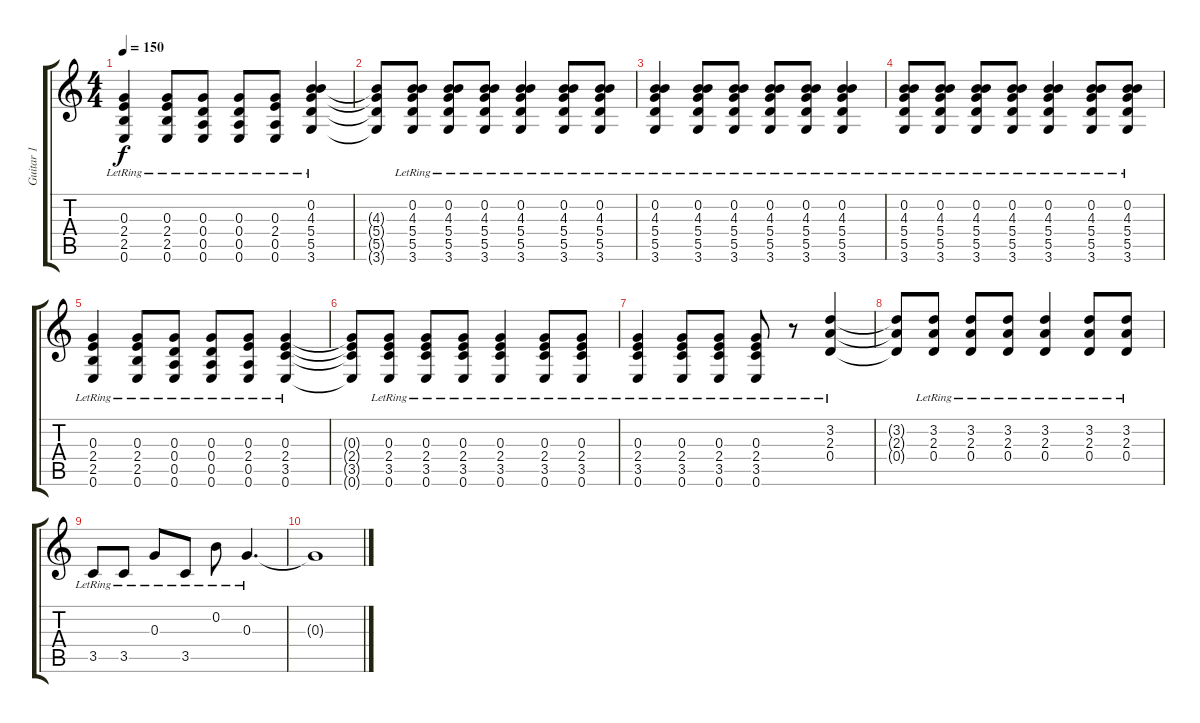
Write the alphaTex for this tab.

\track ("Guitar 1" "Guitar 1") {instrument acousticguitarnylon}
\staff {score tabs}
\tuning (E4 B3 G3 D3 A2 E2) {hide}
\ts (4 4)
\tempo 150
\clef g2
\ks c
(0.3{lr} 2.4{lr} 2.5{lr} 0.6{lr}).4{dy f} (0.3{lr} 2.4{lr} 2.5{lr} 0.6{lr}).8 (0.3{lr} 0.4{lr} 0.5{lr} 0.6{lr}).8 (0.3{lr} 0.4{lr} 0.5{lr} 0.6{lr}).8 (0.3{lr} 2.4{lr} 0.5{lr} 0.6{lr}).8 (0.2{lr} 4.3{lr} 5.4{lr} 5.5{lr} 3.6{lr}).4 |
(4.3{t} 5.4{t} 5.5{t} 3.6{t}).8 (0.2{lr} 4.3{lr} 5.4{lr} 5.5{lr} 3.6{lr}).8 (0.2{lr} 4.3{lr} 5.4{lr} 5.5{lr} 3.6{lr}).8 (0.2{lr} 4.3{lr} 5.4{lr} 5.5{lr} 3.6{lr}).8 (0.2{lr} 4.3{lr} 5.4{lr} 5.5{lr} 3.6{lr}).4 (0.2{lr} 4.3{lr} 5.4{lr} 5.5{lr} 3.6{lr}).8 (0.2{lr} 4.3{lr} 5.4{lr} 5.5{lr} 3.6{lr}).8 |
(0.2{lr} 4.3{lr} 5.4{lr} 5.5{lr} 3.6{lr}).4 (0.2{lr} 4.3{lr} 5.4{lr} 5.5{lr} 3.6{lr}).8 (0.2{lr} 4.3{lr} 5.4{lr} 5.5{lr} 3.6{lr}).8 (0.2{lr} 4.3{lr} 5.4{lr} 5.5{lr} 3.6{lr}).8 (0.2{lr} 4.3{lr} 5.4{lr} 5.5{lr} 3.6{lr}).8 (0.2{lr} 4.3{lr} 5.4{lr} 5.5{lr} 3.6{lr}).4 |
(0.2{lr} 4.3{lr} 5.4{lr} 5.5{lr} 3.6{lr}).8 (0.2{lr} 4.3{lr} 5.4{lr} 5.5{lr} 3.6{lr}).8 (0.2{lr} 4.3{lr} 5.4{lr} 5.5{lr} 3.6{lr}).8 (0.2{lr} 4.3{lr} 5.4{lr} 5.5{lr} 3.6{lr}).8 (0.2{lr} 4.3{lr} 5.4{lr} 5.5{lr} 3.6{lr}).4 (0.2{lr} 4.3{lr} 5.4{lr} 5.5{lr} 3.6{lr}).8 (0.2{lr} 4.3{lr} 5.4{lr} 5.5{lr} 3.6{lr}).8 |
(0.3{lr} 2.4{lr} 2.5{lr} 0.6{lr}).4 (0.3{lr} 2.4{lr} 2.5{lr} 0.6{lr}).8 (0.3{lr} 0.4{lr} 0.5{lr} 0.6{lr}).8 (0.3{lr} 0.4{lr} 0.5{lr} 0.6{lr}).8 (0.3{lr} 2.4{lr} 0.5{lr} 0.6{lr}).8 (0.3{lr} 2.4{lr} 3.5{lr} 0.6{lr}).4 |
(0.3{t} 2.4{t} 3.5{t} 0.6{t}).8 (0.3{lr} 2.4{lr} 3.5{lr} 0.6{lr}).8 (0.3{lr} 2.4{lr} 3.5{lr} 0.6{lr}).8 (0.3{lr} 2.4{lr} 3.5{lr} 0.6{lr}).8 (0.3{lr} 2.4{lr} 3.5{lr} 0.6{lr}).4 (0.3{lr} 2.4{lr} 3.5{lr} 0.6{lr}).8 (0.3{lr} 2.4{lr} 3.5{lr} 0.6{lr}).8 |
(0.3{lr} 2.4{lr} 3.5{lr} 0.6{lr}).4 (0.3{lr} 2.4{lr} 3.5{lr} 0.6{lr}).8 (0.3{lr} 2.4{lr} 3.5{lr} 0.6{lr}).8 (0.3{lr} 2.4{lr} 3.5{lr} 0.6{lr}).8 r.8 (3.2{lr} 2.3{lr} 0.4{lr}).4 |
(3.2{t} 2.3{t} 0.4{t}).8 (3.2{lr} 2.3{lr} 0.4{lr}).8 (3.2{lr} 2.3{lr} 0.4{lr}).8 (3.2{lr} 2.3{lr} 0.4{lr}).8 (3.2{lr} 2.3{lr} 0.4{lr}).4 (3.2{lr} 2.3{lr} 0.4{lr}).8 (3.2{lr} 2.3{lr} 0.4{lr}).8 |
3.5{lr}.8 3.5{lr}.8 0.3{lr}.8 3.5{lr}.8 0.2{lr}.8 0.3{lr}.4{d} |
0.3{t}.1
